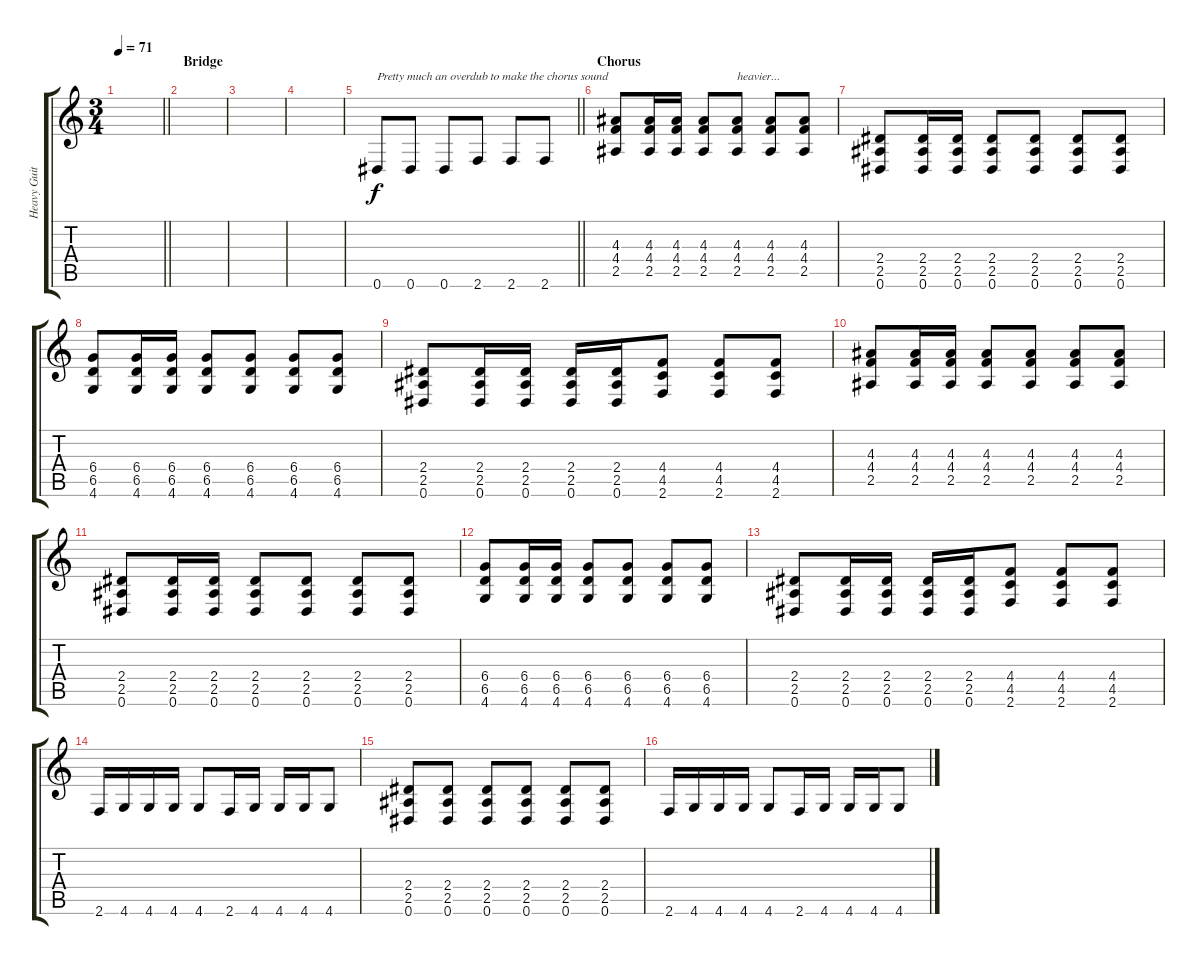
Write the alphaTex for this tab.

\track ("Heavy Guitar 2" "Heavy Guit") {instrument overdrivenguitar}
\staff {score tabs}
\tuning (Eb4 Bb3 Gb3 Db3 Ab2 Eb2) {hide}
\ts (3 4)
\tempo 71
\clef g2
\barLineRight lightlight
\ks c
|
\section ("" "Bridge")
|
|
|
\barLineRight lightlight
0.6.8{txt "Pretty much an overdub to make the chorus sound "} 0.6.8 0.6.8 2.6.8 2.6.8 2.6.8 |
\section ("" "Chorus")
(4.3 4.4 2.5).8 (4.3 4.4 2.5).16 (4.3 4.4 2.5).16 (4.3 4.4 2.5).8 (4.3 4.4 2.5).8{txt "heavier..."} (4.3 4.4 2.5).8 (4.3 4.4 2.5).8 |
(2.4 2.5 0.6).8 (2.4 2.5 0.6).16 (2.4 2.5 0.6).16 (2.4 2.5 0.6).8 (2.4 2.5 0.6).8 (2.4 2.5 0.6).8 (2.4 2.5 0.6).8 |
(6.4 6.5 4.6).8 (6.4 6.5 4.6).16 (6.4 6.5 4.6).16 (6.4 6.5 4.6).8 (6.4 6.5 4.6).8 (6.4 6.5 4.6).8 (6.4 6.5 4.6).8 |
(2.4 2.5 0.6).8 (2.4 2.5 0.6).16 (2.4 2.5 0.6).16 (2.4 2.5 0.6).16 (2.4 2.5 0.6).16 (4.4 4.5 2.6).8 (4.4 4.5 2.6).8 (4.4 4.5 2.6).8 |
(4.3 4.4 2.5).8 (4.3 4.4 2.5).16 (4.3 4.4 2.5).16 (4.3 4.4 2.5).8 (4.3 4.4 2.5).8 (4.3 4.4 2.5).8 (4.3 4.4 2.5).8 |
(2.4 2.5 0.6).8 (2.4 2.5 0.6).16 (2.4 2.5 0.6).16 (2.4 2.5 0.6).8 (2.4 2.5 0.6).8 (2.4 2.5 0.6).8 (2.4 2.5 0.6).8 |
(6.4 6.5 4.6).8 (6.4 6.5 4.6).16 (6.4 6.5 4.6).16 (6.4 6.5 4.6).8 (6.4 6.5 4.6).8 (6.4 6.5 4.6).8 (6.4 6.5 4.6).8 |
(2.4 2.5 0.6).8 (2.4 2.5 0.6).16 (2.4 2.5 0.6).16 (2.4 2.5 0.6).16 (2.4 2.5 0.6).16 (4.4 4.5 2.6).8 (4.4 4.5 2.6).8 (4.4 4.5 2.6).8 |
2.6.16 4.6.16 4.6.16 4.6.16 4.6.8 2.6.16 4.6.16 4.6.16 4.6.16 4.6.8 |
(2.4 2.5 0.6).8 (2.4 2.5 0.6).8 (2.4 2.5 0.6).8 (2.4 2.5 0.6).8 (2.4 2.5 0.6).8 (2.4 2.5 0.6).8 |
2.6.16 4.6.16 4.6.16 4.6.16 4.6.8 2.6.16 4.6.16 4.6.16 4.6.16 4.6.8
